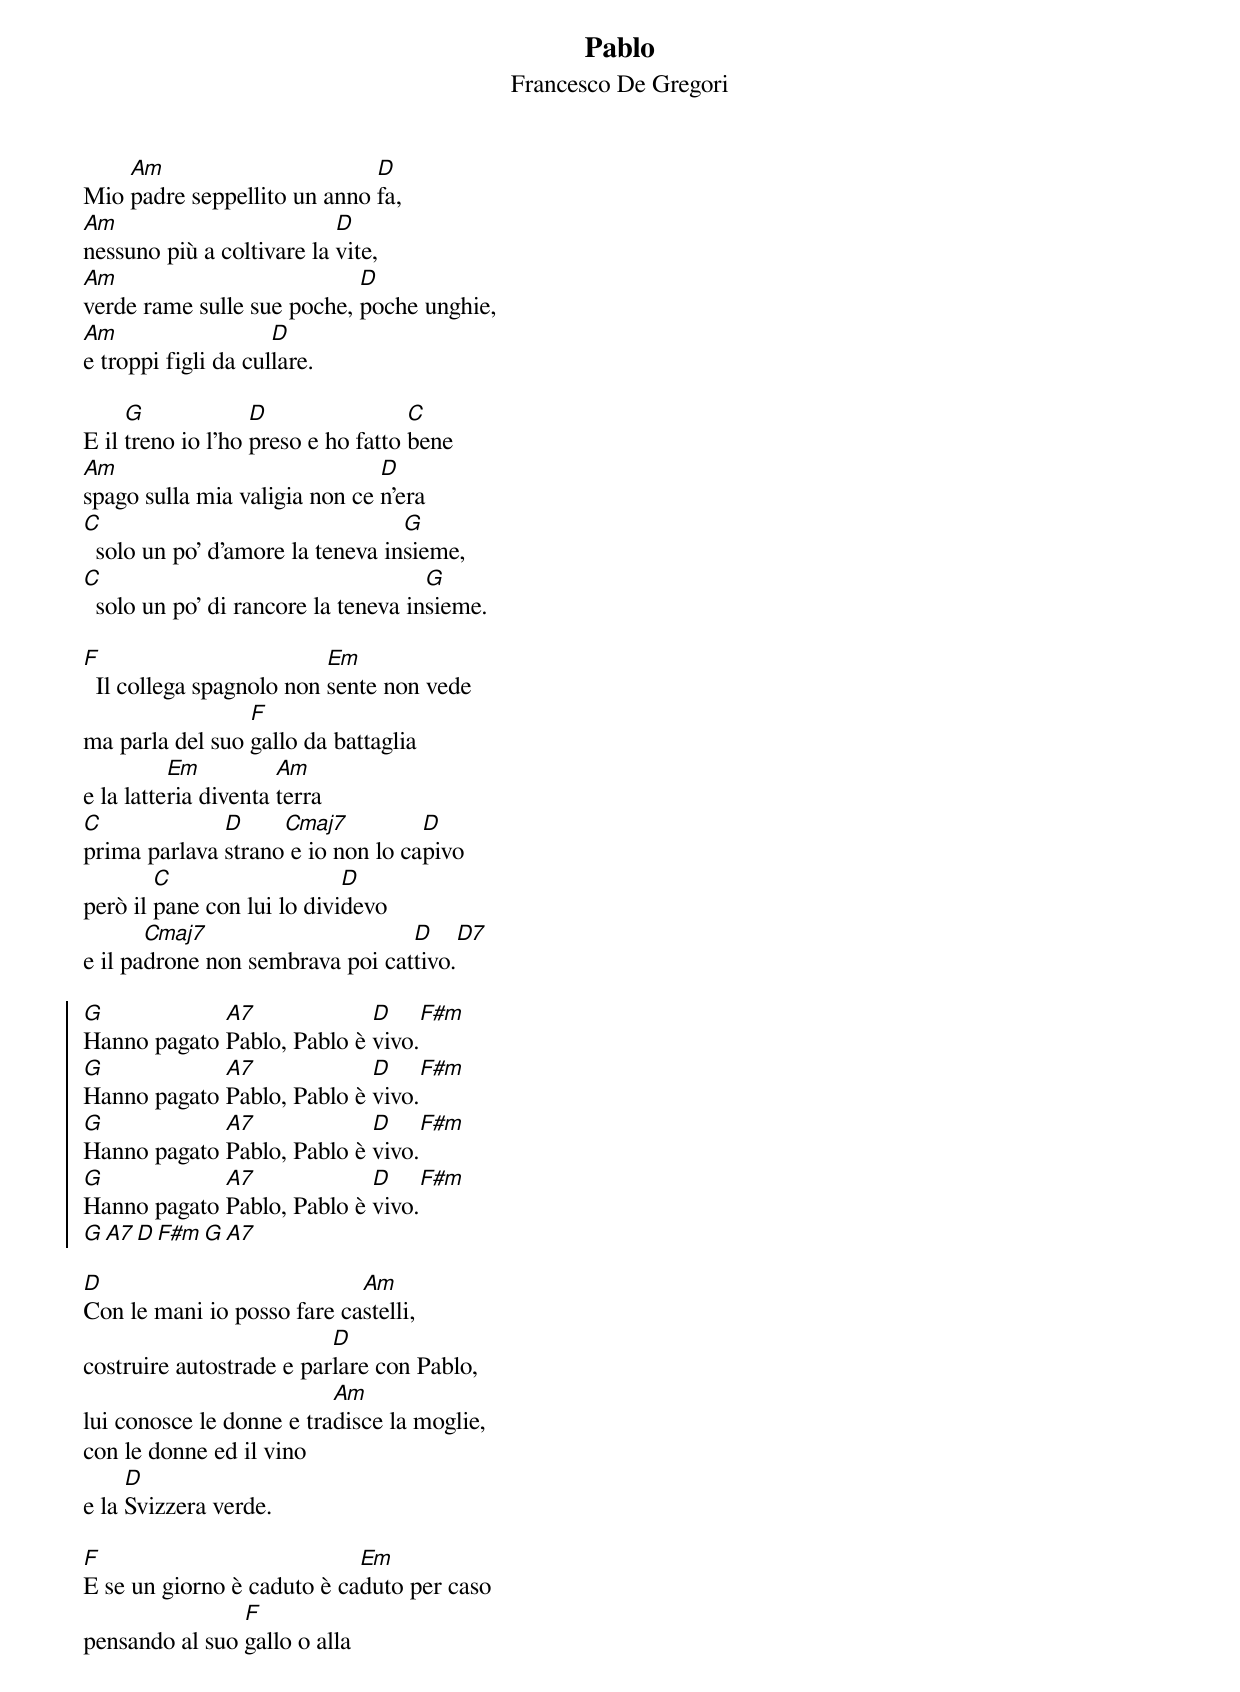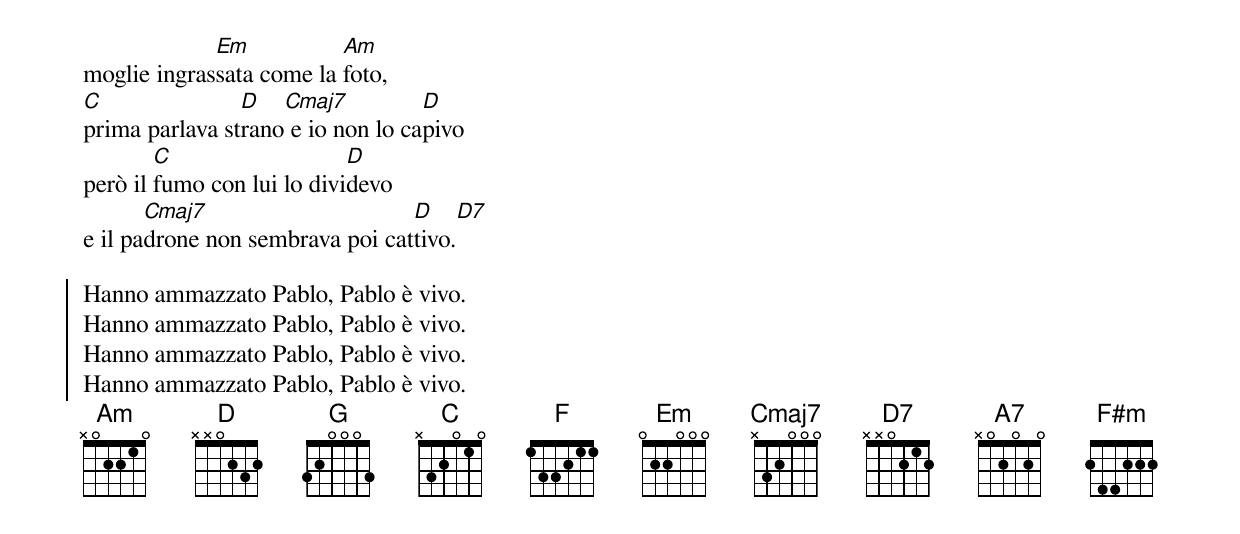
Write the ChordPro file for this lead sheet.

{title: Pablo}
{subtitle: Francesco De Gregori}

Mio [Am]padre seppellito un anno [D]fa,
[Am]nessuno più a coltivare la [D]vite,
[Am]verde rame sulle sue poche, [D]poche unghie,
[Am]e troppi figli da cul[D]lare.

E il [G]treno io l'ho [D]preso e ho fatto [C]bene
[Am]spago sulla mia valigia non ce [D]n'era
[C]  solo un po' d'amore la teneva in[G]sieme,
[C]  solo un po' di rancore la teneva in[G]sieme.

[F]  Il collega spagnolo non [Em]sente non vede
ma parla del suo [F]gallo da battaglia
e la latte[Em]ria diventa [Am]terra
[C]prima parlava [D]strano[Cmaj7] e io non lo ca[D]pivo
però il [C]pane con lui lo divi[D]devo
e il pa[Cmaj7]drone non sembrava poi cat[D]tivo.[D7]

{soc}
[G]Hanno pagato [A7]Pablo, Pablo è [D]vivo.[F#m]
[G]Hanno pagato [A7]Pablo, Pablo è [D]vivo.[F#m]
[G]Hanno pagato [A7]Pablo, Pablo è [D]vivo.[F#m]
[G]Hanno pagato [A7]Pablo, Pablo è [D]vivo.[F#m]
[G][A7][D][F#m][G][A7]
{eoc}

[D]Con le mani io posso fare ca[Am]stelli,
costruire autostrade e par[D]lare con Pablo,
lui conosce le donne e tra[Am]disce la moglie,
con le donne ed il vino
e la [D]Svizzera verde.

[F]E se un giorno è caduto è ca[Em]duto per caso
pensando al suo [F]gallo o alla
moglie ingras[Em]sata come la [Am]foto,
[C]prima parlava st[D]rano[Cmaj7] e io non lo ca[D]pivo
però il [C]fumo con lui lo divi[D]devo
e il pa[Cmaj7]drone non sembrava poi cat[D]tivo.[D7]

{soc}
Hanno ammazzato Pablo, Pablo è vivo.
Hanno ammazzato Pablo, Pablo è vivo.
Hanno ammazzato Pablo, Pablo è vivo.
Hanno ammazzato Pablo, Pablo è vivo.
{eoc}
